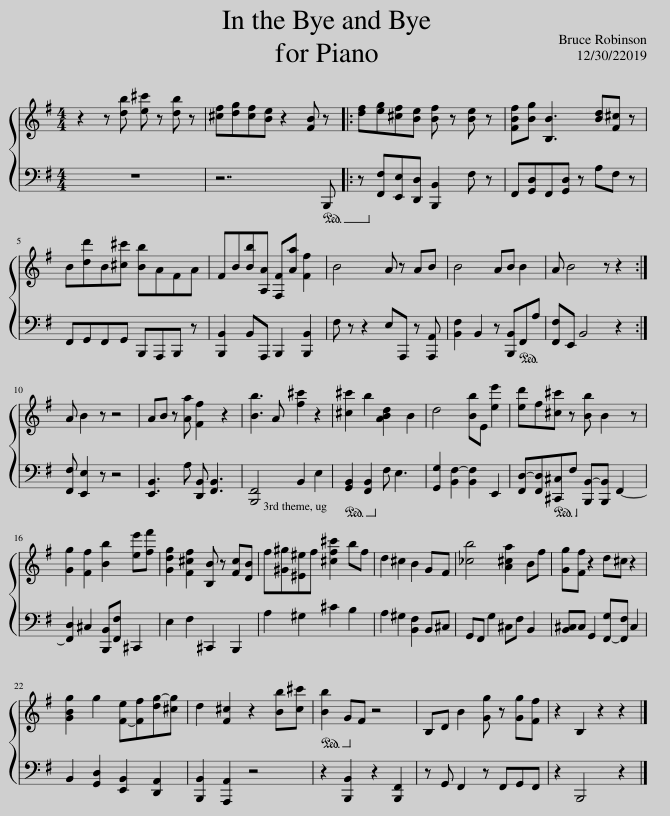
X:1
%%score { 1 | 2 }
L:1/8
M:4/4
I:linebreak $
K:G
V:1 treble
V:2 bass
V:1
 z2 z [db] [e^c'] z [db] z | [^cf][dg][cf][Be] z2 [FB] z |: [df][eg][^cf][Be] [Bf] z [Be] z | [FBf][Bg] [B,B]3 [Bd][F^c] z |$ B[dd']B[^c^c'] [Bb]AFA | %5
 FB[Bb][A,A] [F,F][Aa] [Ff]2 | B4 A z AB | B4 AB B2 | A B4 z z2 :|$ A B2 z z4 | %10
 AB z [Aa] [Ff]2 z2 | [Bb]3 A [f^c']2 z2 | [^c^c']2 b2 [ABd]2 B2 | d4 [Bb]E [ee']2 | [ed']f[^c^c'] z [Bb] B2 z |$ %15
 [Gg]2 [Ff]2 [Bb]2 [ee'][ff'] | [Gdg]2 [F^cf]2 [B,B] z [Fc][DB] | f[^G^g][^E^e]f [^cf^c']2 bf | d2 ^c2 B2 GF | [_cb]4 [A^ca]2 Bf | %20
 [Gg][Ff] z2 d^c z2 |$ [GBg]2 g2 [F-e][Ff][dg-][^cg] | d2 [F^c]2 z2 [Bb][c^c'] | [Bb]2 GF z4 | B,D B2 [Gg] z [Gg][Ff] | %25
 z2 B,2 z2 z2 |] %26
V:2
 z8 | z7!ped! B,,, |: z!ped-up! [F,,F,][E,,E,][D,,D,] [B,,,B,,]2 F, z | F,,[G,,D,]F,,[G,,D,] z A,F, z |$ F,,G,,F,,G,, B,,,A,,,B,,, z | %5
 [B,,,B,,]2 B,,A,,, B,,,2 [B,,,B,,]2 | F, z z2 E,A,,, z [A,,,A,,] | [B,,F,]2 B,,2 z [B,,,B,,]!ped!F,,A,!ped-up! | [F,,F,]E,, B,,4 z2 :|$ [F,,F,] [E,,E,]2 z z4 | %10
 [E,,B,,]3 A, [D,,B,,] [F,,B,,]3 | [B,,,F,,]4 B,,2 E,2 |!ped! [G,,B,,]2 [F,,B,,]2!ped-up! F, E,3 | [G,,G,]2 [B,,F,-]2 [B,,F,]2 E,,2 | [F,,D,-][F,,D,]!ped![^C,,^C,]F,!ped-up! [B,,,B,,-][B,,,B,,] F,,2- |$ %15
 [F,,D,]2 ^C,2 [B,,,B,,][F,,F,] ^C,,2 | E,2 F,2 ^C,,2 B,,,2 | A,2 ^G,2 ^C2 B,2 | A,2 ^G,2 [B,,F,]2 B,,^C, | G,,F,, G,2 ^C,F, B,,2 | %20
 [B,,^C,]C, G,,2 [F,,-G,][F,,F,] C,2 |$ B,,2 [G,,D,]2 [E,,B,,]2 [D,,A,,]2 | [B,,,B,,]2 [A,,,A,,]2 z4 |!ped! z2 [B,,,B,,]2!ped-up! z2 [B,,,F,,]2 | z G,, F,,2 z F,,G,,F,, | %25
 z2 B,,,4 z2 |] %26
